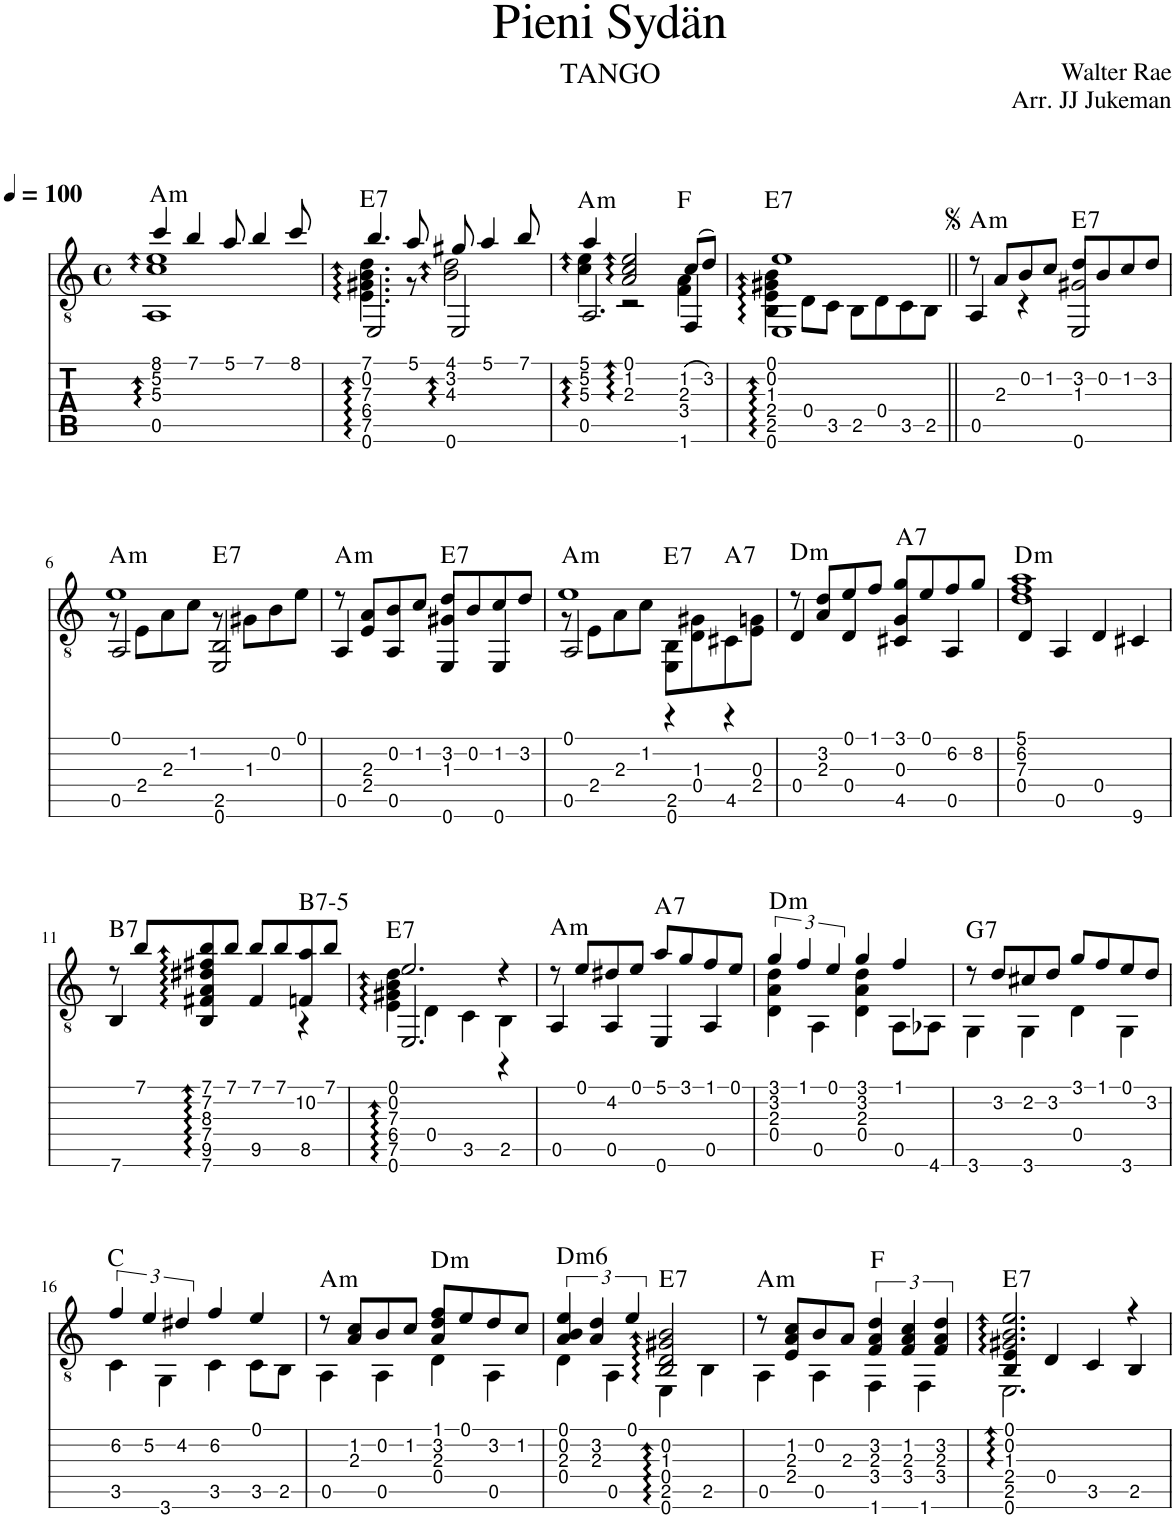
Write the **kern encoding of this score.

**kern	**kern	**harte
*part1	*part1	*part1
*staff2	*staff1	*
*I"Guitar	*	*
*I'Guit.	*	*
*stria6	*	*
*	*clefGv2	*
*k[b-e-a-]	*k[]	*
*M4/4	*M4/4	*
*met(c)	*met(c)	*
*MM100	*MM100	*
=1	=1	=1
*^	*^	*
*	*^	*	*^	*
!	!	!	!	!	!	!LO:H:kt=m
4cc	1AA	1c 1e	4cc/	1AA	1c 1e	A:min
4b	.	.	4b/	.	.	.
8a	.	.	8a/	.	.	.
4b	.	.	4b/	.	.	.
8cc	.	.	8cc/	.	.	.
=2	=2	=2	=2	=2	=2	=2
!	!	!	!	!	!	!LO:H:kt=7
4.b	4.E 4.G# 4.d 4.B	2EE	4.b/	4.E\ 4.G#X\ 4.B\ 4.d\	2EE/	E:7
8a	8r	.	8a/	8r	.	.
8g#	2B 2d	2EE	8g#X/	2B\ 2d\	2EE/	.
4a	.	.	4a/	.	.	.
8b	.	.	8b/	.	.	.
=3	=3	=3	=3	=3	=3	=3
!	!	!	!	!	!	!LO:H:kt=m
4a	4c 4e	2.AA	4a/	4c\ 4e\	2.AA/	A:min
2A 2c 2e	2r	.	2A/ 2c/ 2e/	2r	.	.
8cL	4F 4A	4FF	(8c/L	4F\ 4A\	4FF/	F:maj
8dJ	.	.	8d/J)	.	.	.
=4	=4	=4	=4	=4	=4	=4
!	!	!	!	!	!	!LO:H:kt=7
1e	4BB 4E 4G# 4B	1EE	1e	4BB\ 4E\ 4G#X\ 4B\	1EE	E:7
.	8DL	.	.	8D\L	.	.
.	8CJ	.	.	8C\J	.	.
.	8BBL	.	.	8BB\L	.	.
.	8DJ	.	.	8D\	.	.
.	8CL	.	.	8C\	.	.
.	8BBJ	.	.	8BB\J	.	.
*	*v	*v	*	*	*	*
*	*	*	*v	*v	*
=5||	=5||	=5||	=5||	=5||
!	!	!	!	!LO:H:kt=m
8r	4AA	8r	4AA/	A:min
8A	.	8A/L	.	.
8BL	4r	8B/	4r	.
8cJ	.	8c/J	.	.
!	!	!	!	!LO:H:kt=7
8dL	2EE 2G#	8d/L	2EE/ 2G#X/	E:7
8BJ	.	8B/	.	.
8cL	.	8c/	.	.
8dJ	.	8d/J	.	.
!!LO:LB:g=z
=6	=6	=6	=6	=6
*	*^	*	*^	*
!	!	!	!	!	!	!LO:H:kt=m
1e	8r	2AA	1e	8r	2AA/	A:min
.	8E	.	.	8E\L	.	.
.	8AL	.	.	8A\	.	.
.	8cJ	.	.	8c\J	.	.
!	!	!	!	!	!	!LO:H:kt=7
.	8r	2EE 2BB	.	8r	2EE/ 2BB/	E:7
.	8G#	.	.	8G#X\L	.	.
.	8BL	.	.	8B\	.	.
.	8eJ	.	.	8e\J	.	.
*	*v	*v	*	*	*	*
*	*	*	*v	*v	*
=7	=7	=7	=7	=7
!	!	!	!	!LO:H:kt=m
8r	4AA	8r	4AA/	A:min
8E 8A	.	8E/ 8A/L	.	.
8BL	4AA	8B/	4AA/	.
8cJ	.	8c/J	.	.
!	!	!	!	!LO:H:kt=7
8dL	4EE 4G#X	8d/L	4EE/ 4G#X/	E:7
8BJ	.	8B/	.	.
8cL	4EE	8c/	4EE/	.
8dJ	.	8d/J	.	.
=8	=8	=8	=8	=8
*	*^	*	*^	*
!	!	!	!	!	!	!LO:H:kt=m
1e	8r	2AA	1e	8r	2AA/	A:min
.	8E	.	.	8E\L	.	.
.	8AL	.	.	8A\	.	.
.	8cJ	.	.	8c\J	.	.
!	!	!	!	!	!	!LO:H:kt=7
.	8EE\ 8BB\L	4r	.	8EE\ 8BB\L	4r	E:7
.	8D\ 8G#X\J	.	.	8D\ 8G#X\	.	.
!	!	!	!	!	!	!LO:H:kt=7
.	8C#L	4r	.	8C#X\	4r	A:7
.	8E\ 8G\J	.	.	8E\ 8Gn\J	.	.
*	*v	*v	*	*	*	*
*	*	*	*v	*v	*
=9	=9	=9	=9	=9
!	!	!	!	!LO:H:kt=m
8r	4D	8r	4D/	D:min
8A 8d	.	8A/ 8d/L	.	.
8eL	4D	8e/	4D/	.
8fJ	.	8f/J	.	.
!	!	!	!	!LO:H:kt=7
8G\ 8g\L	4C#	8G/ 8g/L	4C#X/	A:7
8eJ	.	8e/	.	.
8fL	4AA	8f/	4AA/	.
8gJ	.	8g/J	.	.
=10	=10	=10	=10	=10
!	!	!	!	!LO:H:kt=m
1d 1f 1a	4D	1d 1f 1a	4D/	D:min
.	4AA	.	4AA/	.
.	4D	.	4D/	.
.	4C#	.	4C#X/	.
!!LO:LB:g=z	!!
=11	=11	=11	=11	=11
!	!	!	!	!LO:H:kt=7
8r	4BB	8r	4BB/	B:7
8b	.	8b/L	.	.
8F#\ 8A\ 8d#\ 8f#\ 8b\L	4BB	8F#X/ 8A/ 8d#X/ 8f#X/ 8b/	4BB/	.
8bJ	.	8b/J	.	.
8bL	4F#	8b/L	4F#/	.
8bJ	.	8b/	.	.
!	!	!	!	!LO:H:kt=7
8F\ 8a\L	4r	8Fn/ 8a/	4r	B:(3,b5,b7)
8bJ	.	8b/J	.	.
=12	=12	=12	=12	=12
*	*^	*	*^	*
!	!	!	!	!	!	!LO:H:kt=7
2.e	4E 4G# 4d 4B	2.EE	2.e/	4E\ 4G#X\ 4B\ 4d\	2.EE/	E:7
.	4D	.	.	4D\	.	.
.	4C	.	.	4C\	.	.
4r	4BB	4r	4r	4BB\	4r	.
=13	=13	=13	=13	=13	=13	=13
!	!	!	!	!	!	!LO:H:kt=m
*	*v	*v	*	*	*	*
*	*	*	*v	*v	*
8r	4AA	8r	4AA/	A:min
8e	.	8e/L	.	.
8d#L	4AA	8d#X/	4AA/	.
8eJ	.	8e/J	.	.
!	!	!	!	!LO:H:kt=7
8aL	4EE	8a/L	4EE/	A:7
8gJ	.	8g/	.	.
8fL	4AA	8f/	4AA/	.
8eJ	.	8e/J	.	.
=14	=14	=14	=14	=14
*Xbrackettup	*	*	*	*
!	!	!	!	!LO:H:kt=m
6g	4D 4A 4d	6g/	4D\ 4A\ 4d\	D:min
6f	.	6f/	.	.
.	4AA	.	4AA\	.
6e	.	6e/	.	.
4g	4D 4A 4d	4g/	4D\ 4A\ 4d\	.
4f	8AAL	4f/	8AA\L	.
.	8AA-J	.	8AA-X\J	.
=15	=15	=15	=15	=15
!	!	!	!	!LO:H:kt=7
8r	4GG	8r	4GG\	G:7
8d	.	8d/L	.	.
8c#L	4GG	8c#X/	4GG\	.
8dJ	.	8d/J	.	.
8gL	4D	8g/L	4D\	.
8fJ	.	8f/	.	.
8eL	4GG	8e/	4GG\	.
8dJ	.	8d/J	.	.
!!LO:LB:g=z	!!
=16	=16	=16	=16	=16
6f	4C	6f/	4C\	C:maj
6e	.	6e/	.	.
.	4GG	.	4GG\	.
6d#	.	6d#X/	.	.
4f	4C	4f/	4C\	.
4e	8CL	4e/	8C\L	.
.	8BBJ	.	8BB\J	.
=17	=17	=17	=17	=17
!	!	!	!	!LO:H:kt=m
8r	4AA	8r	4AA\	A:min
8A 8c	.	8A/ 8c/L	.	.
8BL	4AA	8B/	4AA\	.
8cJ	.	8c/J	.	.
!	!	!	!	!LO:H:kt=m
8A\ 8d\ 8f\L	4D	8A/ 8d/ 8f/L	4D\	D:min
8eJ	.	8e/	.	.
8dL	4AA	8d/	4AA\	.
8cJ	.	8c/J	.	.
=18	=18	=18	=18	=18
!	!	!	!	!LO:H:kt=m6
6A 6B 6e	4D	6A/ 6B/ 6e/	4D\	D:min6
6A 6d	.	6A/ 6d/	.	.
.	4AA	.	4AA\	.
6e	.	6e/	.	.
!	!	!	!	!LO:H:kt=7
2BB 2D 2G# 2B	4EE	2BB/ 2D/ 2G#X/ 2B/	4EE\	E:7
.	4BB	.	4BB\	.
=19	=19	=19	=19	=19
!	!	!	!	!LO:H:kt=m
8r	4AA	8r	4AA\	A:min
8E 8A 8c	.	8E/ 8A/ 8c/L	.	.
8BL	4AA	8B/	4AA\	.
8AJ	.	8A/J	.	.
6F 6A 6d	4FF	6F/ 6A/ 6d/	4FF\	F:maj
6F 6A 6c	.	6F/ 6A/ 6c/	.	.
.	4FF	.	4FF\	.
6F 6A 6d	.	6F/ 6A/ 6d/	.	.
=20	=20	=20	=20	=20
*	*^	*	*^	*
!	!	!	!	!	!	!LO:H:kt=7
2.G# 2.B 2.e	2.EE	4BB 4E	2.G#X/ 2.B/ 2.e/	2.EE\	4BB/ 4E/	E:7
.	.	4D	.	.	4D/	.
.	.	4C	.	.	4C/	.
4r	4ryy	4BB	4r	4ryy	4BB/	.
*v	*v	*v	*	*	*	*
*	*v	*v	*v	*
=	=	=
*-	*-	*-
